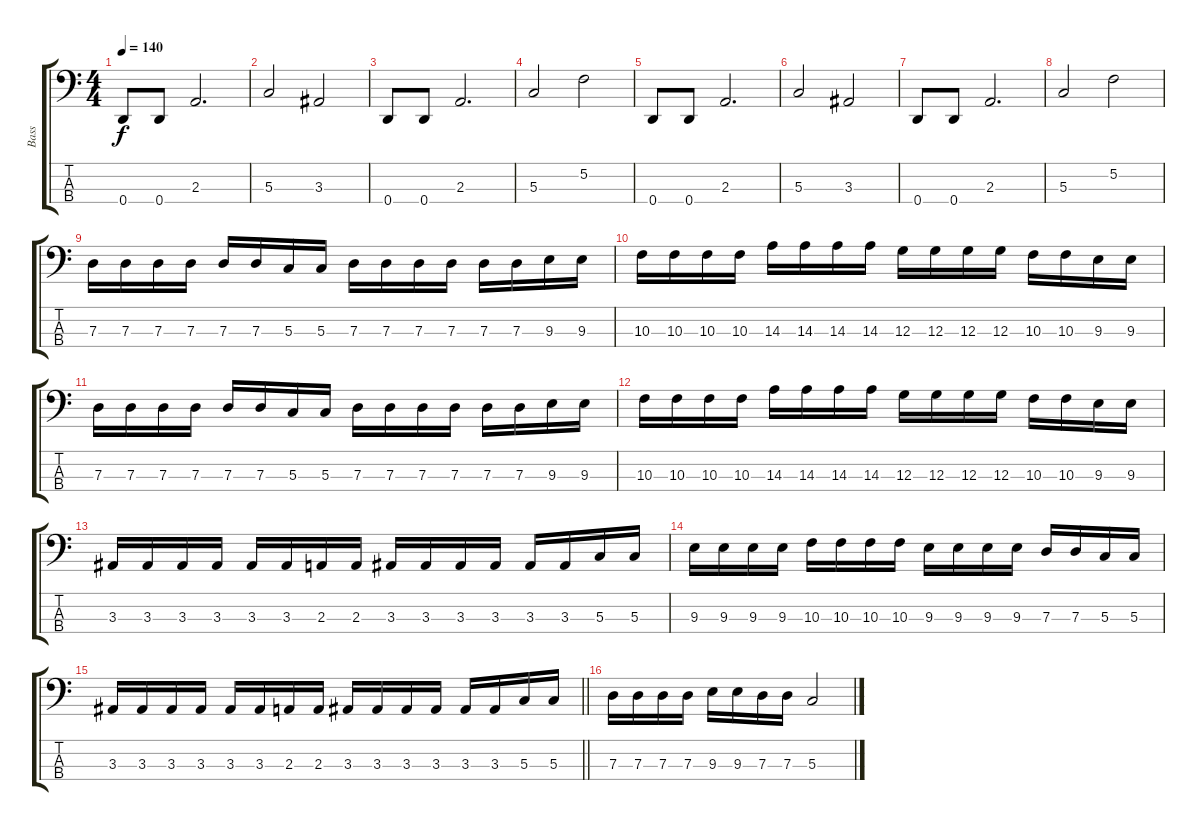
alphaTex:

\track ("Bass" "Bass") {instrument electricbassfinger}
\staff {score tabs}
\tuning (F2 C2 G1 D1) {hide}
\ts (4 4)
\tempo 140
\clef f4
\ks c
0.4.8{dy f} 0.4.8 2.3.2{d} |
5.3.2 3.3.2 |
0.4.8 0.4.8 2.3.2{d} |
5.3.2 5.2.2 |
0.4.8 0.4.8 2.3.2{d} |
5.3.2 3.3.2 |
0.4.8 0.4.8 2.3.2{d} |
5.3.2 5.2.2 |
7.3.16 7.3.16 7.3.16 7.3.16 7.3.16 7.3.16 5.3.16 5.3.16 7.3.16 7.3.16 7.3.16 7.3.16 7.3.16 7.3.16 9.3.16 9.3.16 |
10.3.16 10.3.16 10.3.16 10.3.16 14.3.16 14.3.16 14.3.16 14.3.16 12.3.16 12.3.16 12.3.16 12.3.16 10.3.16 10.3.16 9.3.16 9.3.16 |
7.3.16 7.3.16 7.3.16 7.3.16 7.3.16 7.3.16 5.3.16 5.3.16 7.3.16 7.3.16 7.3.16 7.3.16 7.3.16 7.3.16 9.3.16 9.3.16 |
10.3.16 10.3.16 10.3.16 10.3.16 14.3.16 14.3.16 14.3.16 14.3.16 12.3.16 12.3.16 12.3.16 12.3.16 10.3.16 10.3.16 9.3.16 9.3.16 |
3.3.16 3.3.16 3.3.16 3.3.16 3.3.16 3.3.16 2.3.16 2.3.16 3.3.16 3.3.16 3.3.16 3.3.16 3.3.16 3.3.16 5.3.16 5.3.16 |
9.3.16 9.3.16 9.3.16 9.3.16 10.3.16 10.3.16 10.3.16 10.3.16 9.3.16 9.3.16 9.3.16 9.3.16 7.3.16 7.3.16 5.3.16 5.3.16 |
\barLineRight lightlight
3.3.16 3.3.16 3.3.16 3.3.16 3.3.16 3.3.16 2.3.16 2.3.16 3.3.16 3.3.16 3.3.16 3.3.16 3.3.16 3.3.16 5.3.16 5.3.16 |
\section ("" "")
7.3.16 7.3.16 7.3.16 7.3.16 9.3.16 9.3.16 7.3.16 7.3.16 5.3.2
